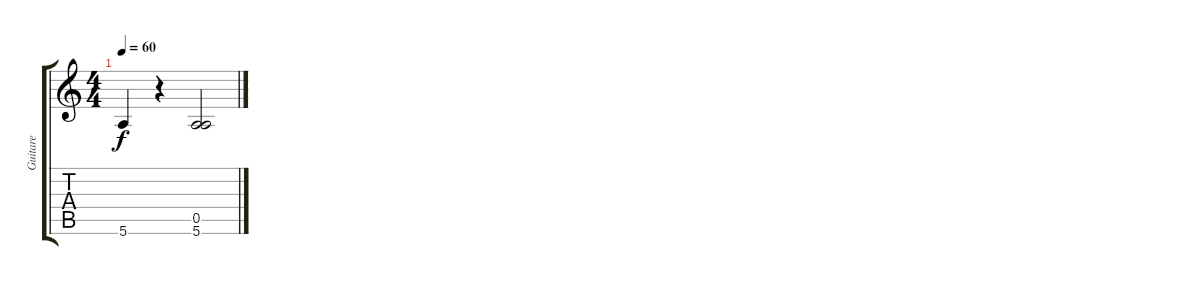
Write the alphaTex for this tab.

\track ("Guitare" "Guitare") {instrument acousticguitarnylon}
\staff {score tabs}
\tuning (E4 B3 G3 D3 A2 E2) {hide}
\ts (4 4)
\tempo 60
\clef g2
\ks c
5.6.4{dy f} r.4 (0.5 5.6).2
